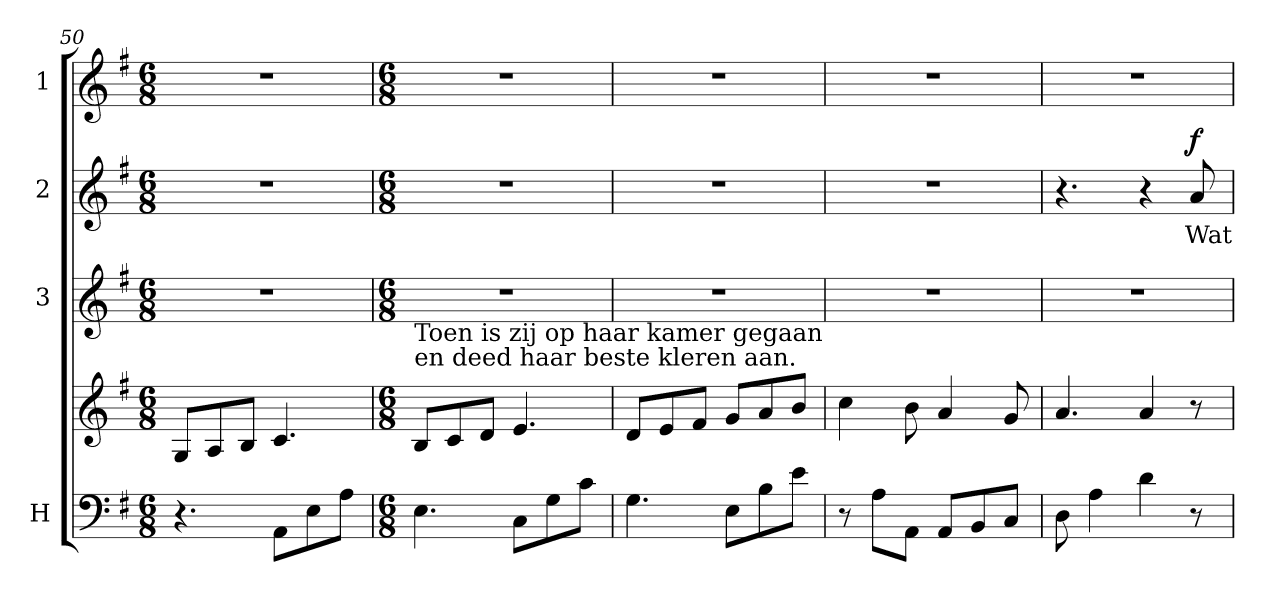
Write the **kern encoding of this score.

**kern	**kern	**kern	**kern	**text	**dynam	**kern
*part4	*part4	*part3	*part2	*part2	*part2	*part1
*staff5	*staff4	*staff3	*staff2	*staff2	*staff2	*staff1
*I"H	*	*I"3	*I"2	*	*	*I"1
*I'H	*	*	*	*	*	*
*clefF4	*clefG2	*clefG2	*clefG2	*	*	*clefG2
*k[f#]	*k[f#]	*k[f#]	*k[f#]	*	*	*k[f#]
*G:	*G:	*G:	*G:	*	*	*G:
*M6/8	*M6/8	*M6/8	*M6/8	*	*	*M6/8
=50	=50	=50	=50	=50	=50	=50
!	!	!LO:N:vis=1	!LO:N:vis=1	!	!	!LO:N:vis=1
4.r	8GL	2.r	2.r	.	.	2.r
.	8A	.	.	.	.	.
.	8BJ	.	.	.	.	.
8AAL	4.c	.	.	.	.	.
8E	.	.	.	.	.	.
8AJ	.	.	.	.	.	.
!!LO:LB:g=z
=51	=51	=51	=51	=51	=51	=51
*M6/8	*M6/8	*M6/8	*M6/8	*	*	*M6/8
!	!	!LO:TX:b:t=Toen is zij op haar kamer gegaan	!	!	!	!
!	!	!LO:TX:b:t=en deed haar beste kleren aan.	!	!	!	!
!	!	!LO:N:vis=1	!LO:N:vis=1	!	!	!LO:N:vis=1
4.E	8BL	2.r	2.r	.	.	2.r
.	8c	.	.	.	.	.
.	8dJ	.	.	.	.	.
8CL	4.e	.	.	.	.	.
8G	.	.	.	.	.	.
8cJ	.	.	.	.	.	.
=52	=52	=52	=52	=52	=52	=52
!	!	!LO:N:vis=1	!LO:N:vis=1	!	!	!LO:N:vis=1
4.G	8dL	2.r	2.r	.	.	2.r
.	8e	.	.	.	.	.
.	8f#J	.	.	.	.	.
8EL	8gL	.	.	.	.	.
8B	8a	.	.	.	.	.
8eJ	8bJ	.	.	.	.	.
=53	=53	=53	=53	=53	=53	=53
!	!	!LO:N:vis=1	!LO:N:vis=1	!	!	!LO:N:vis=1
8r	4cc	2.r	2.r	.	.	2.r
8AL	.	.	.	.	.	.
8AAJ	8b	.	.	.	.	.
8AAL	4a	.	.	.	.	.
8BB	.	.	.	.	.	.
8CJ	8g	.	.	.	.	.
=54	=54	=54	=54	=54	=54	=54
!	!	!LO:N:vis=1	!	!	!	!LO:N:vis=1
8D	4.a	2.r	4.r	.	.	2.r
4A	.	.	.	.	.	.
4d	4a	.	4r	.	.	.
!	!	!	!	!LO:LY:b	!LO:DY:a	!
8r	8r	.	8a	Wat	f	.
=	=	=	=	=	=	=
*-	*-	*-	*-	*-	*-	*-
